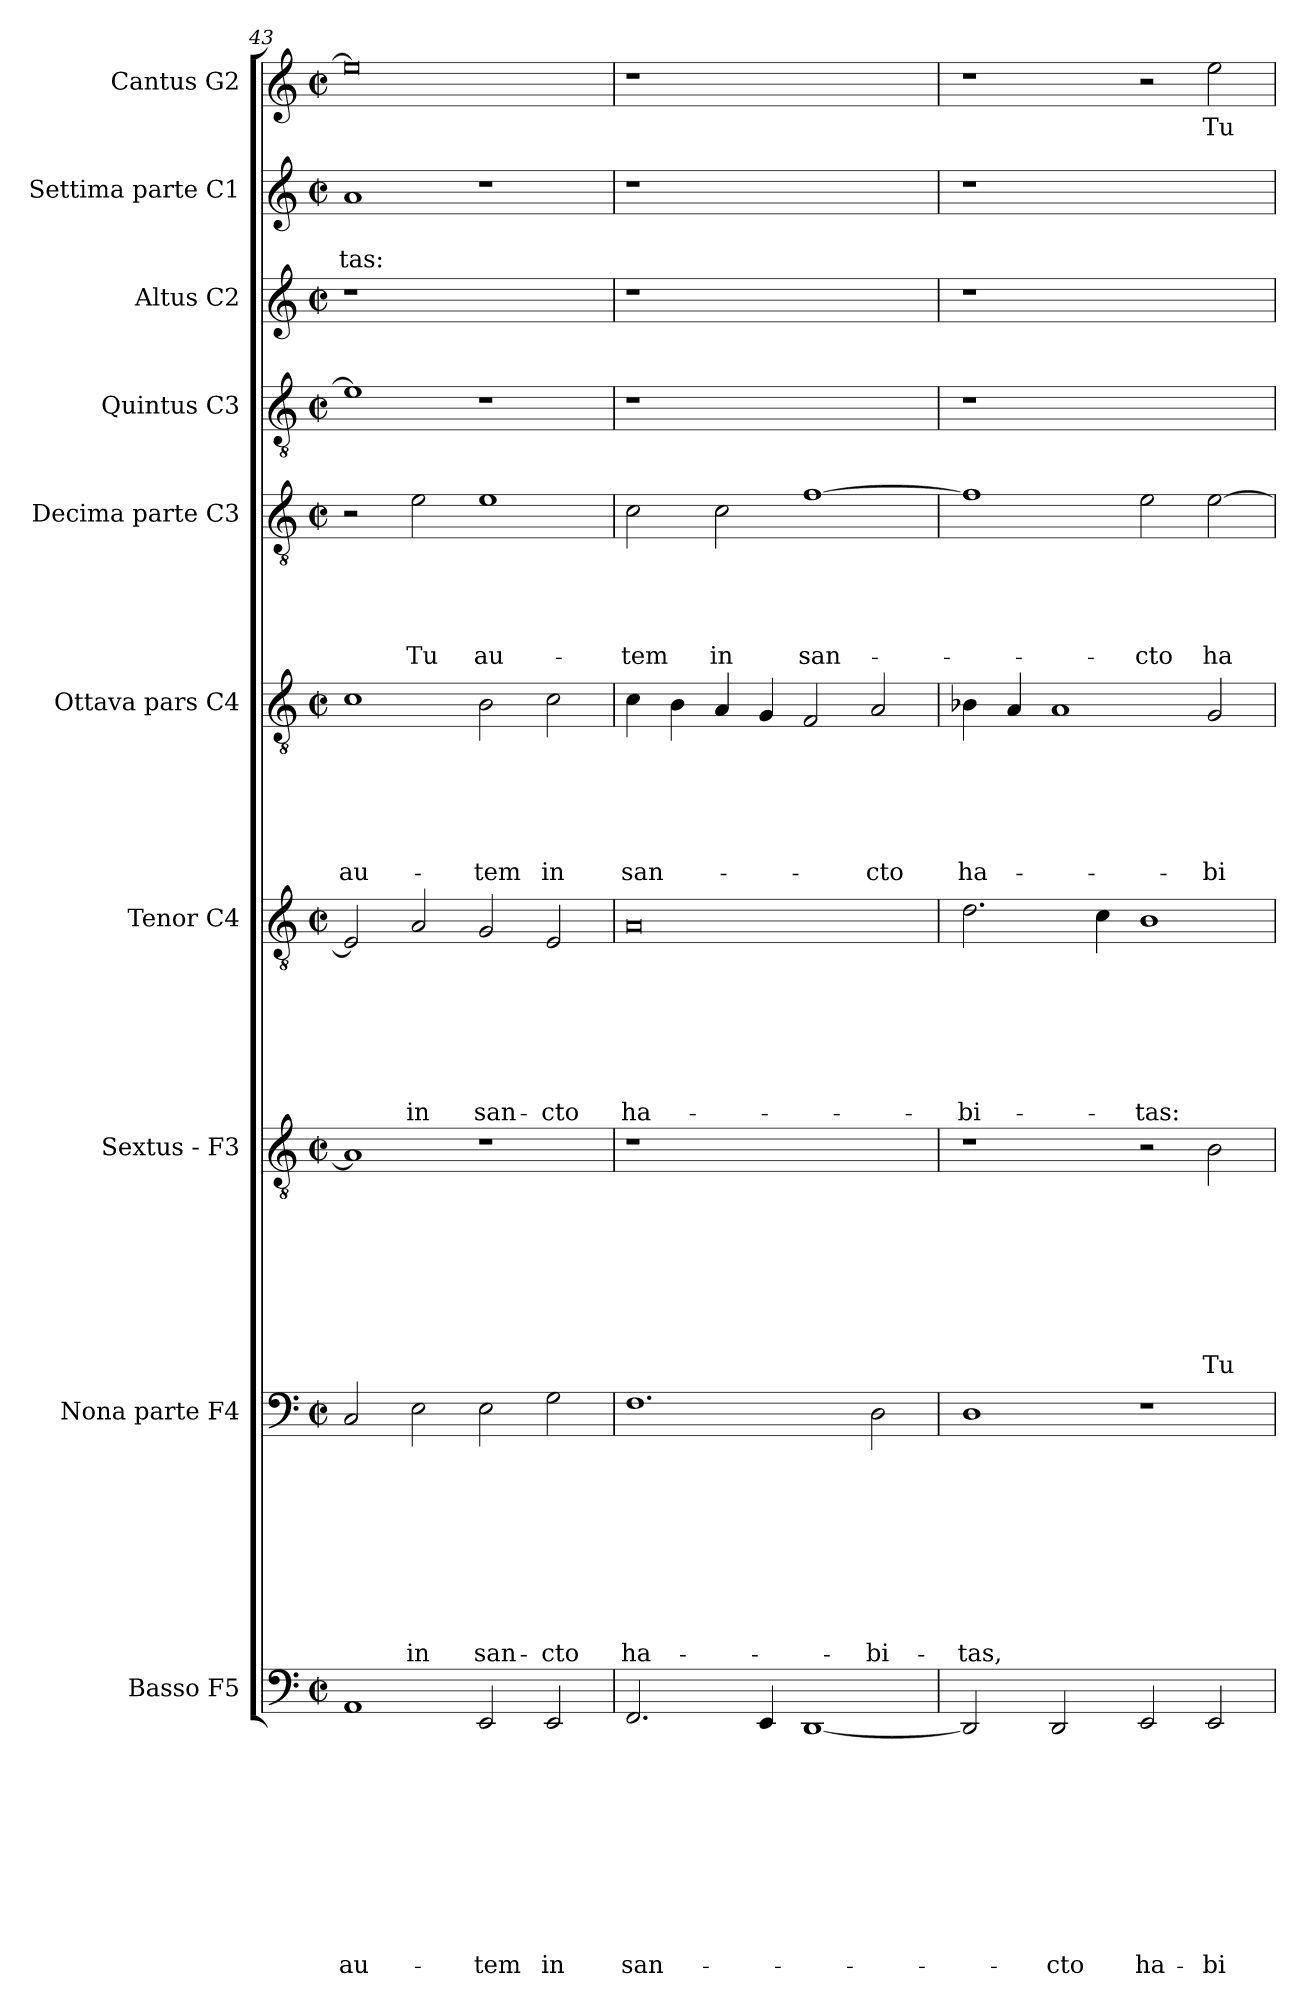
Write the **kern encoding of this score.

**kern	**text	**text	**text	**text	**text	**text	**text	**text	**text	**text	**kern	**text	**text	**text	**text	**text	**text	**text	**text	**text	**kern	**text	**text	**text	**text	**text	**text	**text	**text	**kern	**text	**text	**text	**text	**text	**text	**text	**kern	**text	**text	**text	**text	**text	**text	**kern	**text	**text	**text	**text	**text	**kern	**kern	**kern	**text	**text	**kern	**text
*part10	*part10	*part10	*part10	*part10	*part10	*part10	*part10	*part10	*part10	*part10	*part9	*part9	*part9	*part9	*part9	*part9	*part9	*part9	*part9	*part9	*part8	*part8	*part8	*part8	*part8	*part8	*part8	*part8	*part8	*part7	*part7	*part7	*part7	*part7	*part7	*part7	*part7	*part6	*part6	*part6	*part6	*part6	*part6	*part6	*part5	*part5	*part5	*part5	*part5	*part5	*part4	*part3	*part2	*part2	*part2	*part1	*part1
*staff10	*staff10	*staff10	*staff10	*staff10	*staff10	*staff10	*staff10	*staff10	*staff10	*staff10	*staff9	*staff9	*staff9	*staff9	*staff9	*staff9	*staff9	*staff9	*staff9	*staff9	*staff8	*staff8	*staff8	*staff8	*staff8	*staff8	*staff8	*staff8	*staff8	*staff7	*staff7	*staff7	*staff7	*staff7	*staff7	*staff7	*staff7	*staff6	*staff6	*staff6	*staff6	*staff6	*staff6	*staff6	*staff5	*staff5	*staff5	*staff5	*staff5	*staff5	*staff4	*staff3	*staff2	*staff2	*staff2	*staff1	*staff1
*I"Basso F5	*	*	*	*	*	*	*	*	*	*	*I"Nona parte F4	*	*	*	*	*	*	*	*	*	*I"Sextus - F3	*	*	*	*	*	*	*	*	*I"Tenor C4	*	*	*	*	*	*	*	*I"Ottava pars C4	*	*	*	*	*	*	*I"Decima parte C3	*	*	*	*	*	*I"Quintus C3	*I"Altus C2	*I"Settima parte C1	*	*	*I"Cantus G2	*
*I'B1	*	*	*	*	*	*	*	*	*	*	*	*	*	*	*	*	*	*	*	*	*	*	*	*	*	*	*	*	*	*I'T1	*	*	*	*	*	*	*	*	*	*	*	*	*	*	*	*	*	*	*	*	*	*I'A1	*I'C2	*	*	*I'C1	*
*clefF4	*	*	*	*	*	*	*	*	*	*	*clefF4	*	*	*	*	*	*	*	*	*	*clefGv2	*	*	*	*	*	*	*	*	*clefGv2	*	*	*	*	*	*	*	*clefGv2	*	*	*	*	*	*	*clefGv2	*	*	*	*	*	*clefGv2	*clefG2	*clefG2	*	*	*clefG2	*
*k[]	*	*	*	*	*	*	*	*	*	*	*k[]	*	*	*	*	*	*	*	*	*	*k[]	*	*	*	*	*	*	*	*	*k[]	*	*	*	*	*	*	*	*k[]	*	*	*	*	*	*	*k[]	*	*	*	*	*	*k[]	*k[]	*k[]	*	*	*k[]	*
*C:	*	*	*	*	*	*	*	*	*	*	*C:	*	*	*	*	*	*	*	*	*	*C:	*	*	*	*	*	*	*	*	*C:	*	*	*	*	*	*	*	*C:	*	*	*	*	*	*	*C:	*	*	*	*	*	*C:	*C:	*C:	*	*	*C:	*
*M2/2	*	*	*	*	*	*	*	*	*	*	*M2/2	*	*	*	*	*	*	*	*	*	*M2/2	*	*	*	*	*	*	*	*	*M2/2	*	*	*	*	*	*	*	*M2/2	*	*	*	*	*	*	*M2/2	*	*	*	*	*	*M2/2	*M2/2	*M2/2	*	*	*M2/2	*
*met(c|)	*	*	*	*	*	*	*	*	*	*	*met(c|)	*	*	*	*	*	*	*	*	*	*met(c|)	*	*	*	*	*	*	*	*	*met(c|)	*	*	*	*	*	*	*	*met(c|)	*	*	*	*	*	*	*met(c|)	*	*	*	*	*	*met(c|)	*met(c|)	*met(c|)	*	*	*met(c|)	*
=43	=43	=43	=43	=43	=43	=43	=43	=43	=43	=43	=43	=43	=43	=43	=43	=43	=43	=43	=43	=43	=43	=43	=43	=43	=43	=43	=43	=43	=43	=43	=43	=43	=43	=43	=43	=43	=43	=43	=43	=43	=43	=43	=43	=43	=43	=43	=43	=43	=43	=43	=43	=43	=43	=43	=43	=43	=43
!	!	!	!	!	!	!	!	!	!	!LO:LY:b	!	!	!	!	!	!	!	!	!	!	!	!	!	!	!	!	!	!	!	!	!	!	!	!	!	!	!	!	!	!	!	!	!	!LO:LY:b	!	!	!	!	!	!	!	!	!	!	!LO:LY:b	!	!
1AA	.	.	.	.	.	.	.	.	.	au-	2C/	.	.	.	.	.	.	.	.	.	1A]	.	.	.	.	.	.	.	.	2E/]	.	.	.	.	.	.	.	1c	.	.	.	.	.	au-	2r	.	.	.	.	.	1e]	1r	1a	.	-tas:	0ee]	.
!	!	!	!	!	!	!	!	!	!	!	!	!	!	!	!	!	!	!	!	!LO:LY:b	!	!	!	!	!	!	!	!	!	!	!	!	!	!	!	!	!LO:LY:b	!	!	!	!	!	!	!	!	!	!	!	!	!LO:LY:b	!	!	!	!	!	!	!
.	.	.	.	.	.	.	.	.	.	.	2E\	.	.	.	.	.	.	.	.	in	.	.	.	.	.	.	.	.	.	2A/	.	.	.	.	.	.	in	.	.	.	.	.	.	.	2e\	.	.	.	.	Tu	.	.	.	.	.	.	.
!	!	!	!	!	!	!	!	!	!	!LO:LY:b	!	!	!	!	!	!	!	!	!	!LO:LY:b	!	!	!	!	!	!	!	!	!	!	!	!	!	!	!	!	!LO:LY:b	!	!	!	!	!	!	!LO:LY:b	!	!	!	!	!	!LO:LY:b	!	!	!	!	!	!	!
2EE/	.	.	.	.	.	.	.	.	.	-tem	2E\	.	.	.	.	.	.	.	.	san-	1r	.	.	.	.	.	.	.	.	2G/	.	.	.	.	.	.	san-	2B\	.	.	.	.	.	-tem	1e	.	.	.	.	au-	1r	1ryy	1r	.	.	.	.
!	!	!	!	!	!	!	!	!	!	!LO:LY:b	!	!	!	!	!	!	!	!	!	!LO:LY:b	!	!	!	!	!	!	!	!	!	!	!	!	!	!	!	!	!LO:LY:b	!	!	!	!	!	!	!LO:LY:b	!	!	!	!	!	!	!	!	!	!	!	!	!
2EE/	.	.	.	.	.	.	.	.	.	in	2G\	.	.	.	.	.	.	.	.	-cto	.	.	.	.	.	.	.	.	.	2E/	.	.	.	.	.	.	-cto	2c\	.	.	.	.	.	in	.	.	.	.	.	.	.	.	.	.	.	.	.
=44	=44	=44	=44	=44	=44	=44	=44	=44	=44	=44	=44	=44	=44	=44	=44	=44	=44	=44	=44	=44	=44	=44	=44	=44	=44	=44	=44	=44	=44	=44	=44	=44	=44	=44	=44	=44	=44	=44	=44	=44	=44	=44	=44	=44	=44	=44	=44	=44	=44	=44	=44	=44	=44	=44	=44	=44	=44
!	!	!	!	!	!	!	!	!	!	!LO:LY:b	!	!	!	!	!	!	!	!	!	!LO:LY:b	!	!	!	!	!	!	!	!	!	!	!	!	!	!	!	!	!LO:LY:b	!	!	!	!	!	!	!LO:LY:b	!	!	!	!	!	!LO:LY:b	!	!	!	!	!	!	!
2.FF/	.	.	.	.	.	.	.	.	.	san-	1.F	.	.	.	.	.	.	.	.	ha-	1r	.	.	.	.	.	.	.	.	0A	.	.	.	.	.	.	ha-	4c\	.	.	.	.	.	san-	2c\	.	.	.	.	-tem	1r	1r	1r	.	.	1r	.
.	.	.	.	.	.	.	.	.	.	.	.	.	.	.	.	.	.	.	.	.	.	.	.	.	.	.	.	.	.	.	.	.	.	.	.	.	.	4B\	.	.	.	.	.	.	.	.	.	.	.	.	.	.	.	.	.	.	.
!	!	!	!	!	!	!	!	!	!	!	!	!	!	!	!	!	!	!	!	!	!	!	!	!	!	!	!	!	!	!	!	!	!	!	!	!	!	!	!	!	!	!	!	!	!	!	!	!	!	!LO:LY:b	!	!	!	!	!	!	!
.	.	.	.	.	.	.	.	.	.	.	.	.	.	.	.	.	.	.	.	.	.	.	.	.	.	.	.	.	.	.	.	.	.	.	.	.	.	4A/	.	.	.	.	.	.	2c\	.	.	.	.	in	.	.	.	.	.	.	.
4EE/	.	.	.	.	.	.	.	.	.	.	.	.	.	.	.	.	.	.	.	.	.	.	.	.	.	.	.	.	.	.	.	.	.	.	.	.	.	4G/	.	.	.	.	.	.	.	.	.	.	.	.	.	.	.	.	.	.	.
!	!	!	!	!	!	!	!	!	!	!	!	!	!	!	!	!	!	!	!	!	!	!	!	!	!	!	!	!	!	!	!	!	!	!	!	!	!	!	!	!	!	!	!	!	!	!	!	!	!	!LO:LY:b	!	!	!	!	!	!	!
[1DD	.	.	.	.	.	.	.	.	.	.	.	.	.	.	.	.	.	.	.	.	1ryy	.	.	.	.	.	.	.	.	.	.	.	.	.	.	.	.	2F/	.	.	.	.	.	.	[1f	.	.	.	.	san-	1ryy	1ryy	1ryy	.	.	1ryy	.
!	!	!	!	!	!	!	!	!	!	!	!	!	!	!	!	!	!	!	!	!LO:LY:b	!	!	!	!	!	!	!	!	!	!	!	!	!	!	!	!	!	!	!	!	!	!	!	!LO:LY:b	!	!	!	!	!	!	!	!	!	!	!	!	!
.	.	.	.	.	.	.	.	.	.	.	2D\	.	.	.	.	.	.	.	.	-bi-	.	.	.	.	.	.	.	.	.	.	.	.	.	.	.	.	.	2A/	.	.	.	.	.	-cto	.	.	.	.	.	.	.	.	.	.	.	.	.
!!LO:PB:g=z
=45	=45	=45	=45	=45	=45	=45	=45	=45	=45	=45	=45	=45	=45	=45	=45	=45	=45	=45	=45	=45	=45	=45	=45	=45	=45	=45	=45	=45	=45	=45	=45	=45	=45	=45	=45	=45	=45	=45	=45	=45	=45	=45	=45	=45	=45	=45	=45	=45	=45	=45	=45	=45	=45	=45	=45	=45	=45
!	!	!	!	!	!	!	!	!	!	!	!	!	!	!	!	!	!	!	!	!LO:LY:b	!	!	!	!	!	!	!	!	!	!	!	!	!	!	!	!	!LO:LY:b	!	!	!	!	!	!	!LO:LY:b	!	!	!	!	!	!	!	!	!	!	!	!	!
2DD/]	.	.	.	.	.	.	.	.	.	.	1D	.	.	.	.	.	.	.	.	-tas,	1r	.	.	.	.	.	.	.	.	2.d\	.	.	.	.	.	.	-bi-	4B-X\	.	.	.	.	.	ha-	1f]	.	.	.	.	.	1r	1r	1r	.	.	1r	.
.	.	.	.	.	.	.	.	.	.	.	.	.	.	.	.	.	.	.	.	.	.	.	.	.	.	.	.	.	.	.	.	.	.	.	.	.	.	4A/	.	.	.	.	.	.	.	.	.	.	.	.	.	.	.	.	.	.	.
!	!	!	!	!	!	!	!	!	!	!LO:LY:b	!	!	!	!	!	!	!	!	!	!	!	!	!	!	!	!	!	!	!	!	!	!	!	!	!	!	!	!	!	!	!	!	!	!	!	!	!	!	!	!	!	!	!	!	!	!	!
2DD/	.	.	.	.	.	.	.	.	.	-cto	.	.	.	.	.	.	.	.	.	.	.	.	.	.	.	.	.	.	.	.	.	.	.	.	.	.	.	1A	.	.	.	.	.	.	.	.	.	.	.	.	.	.	.	.	.	.	.
.	.	.	.	.	.	.	.	.	.	.	.	.	.	.	.	.	.	.	.	.	.	.	.	.	.	.	.	.	.	4c\	.	.	.	.	.	.	.	.	.	.	.	.	.	.	.	.	.	.	.	.	.	.	.	.	.	.	.
!	!	!	!	!	!	!	!	!	!	!LO:LY:b	!	!	!	!	!	!	!	!	!	!	!	!	!	!	!	!	!	!	!	!	!	!	!	!	!	!	!LO:LY:b	!	!	!	!	!	!	!	!	!	!	!	!	!LO:LY:b	!	!	!	!	!	!	!
2EE/	.	.	.	.	.	.	.	.	.	ha-	1r	.	.	.	.	.	.	.	.	.	2r	.	.	.	.	.	.	.	.	1B	.	.	.	.	.	.	-tas:	.	.	.	.	.	.	.	2e\	.	.	.	.	-cto	1ryy	1ryy	1ryy	.	.	2r	.
!	!	!	!	!	!	!	!	!	!	!LO:LY:b	!	!	!	!	!	!	!	!	!	!	!	!	!	!	!	!	!	!	!LO:LY:b	!	!	!	!	!	!	!	!	!	!	!	!	!	!	!LO:LY:b	!	!	!	!	!	!LO:LY:b	!	!	!	!	!	!	!LO:LY:b
2EE/	.	.	.	.	.	.	.	.	.	-bi-	.	.	.	.	.	.	.	.	.	.	2B\	.	.	.	.	.	.	.	Tu	.	.	.	.	.	.	.	.	2G/	.	.	.	.	.	-bi-	[2e\	.	.	.	.	ha-	.	.	.	.	.	2ee\	Tu
=	=	=	=	=	=	=	=	=	=	=	=	=	=	=	=	=	=	=	=	=	=	=	=	=	=	=	=	=	=	=	=	=	=	=	=	=	=	=	=	=	=	=	=	=	=	=	=	=	=	=	=	=	=	=	=	=	=
*-	*-	*-	*-	*-	*-	*-	*-	*-	*-	*-	*-	*-	*-	*-	*-	*-	*-	*-	*-	*-	*-	*-	*-	*-	*-	*-	*-	*-	*-	*-	*-	*-	*-	*-	*-	*-	*-	*-	*-	*-	*-	*-	*-	*-	*-	*-	*-	*-	*-	*-	*-	*-	*-	*-	*-	*-	*-
